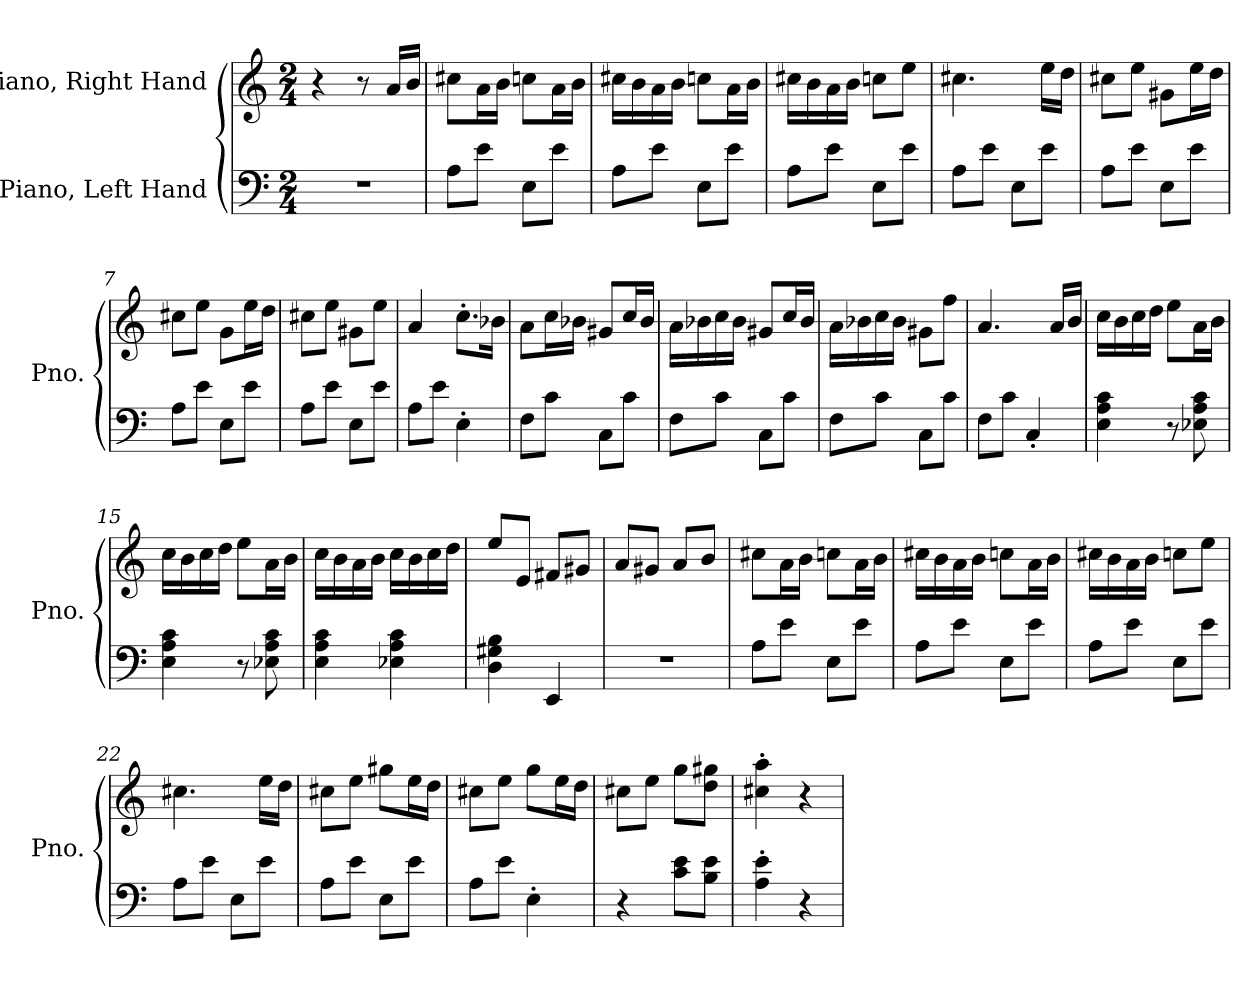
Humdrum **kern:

**kern	**kern
*part2	*part1
*staff2	*staff1
*I"Piano, Left Hand	*I"Piano, Right Hand
*I'Pno.	*I'Pno.
*clefF4	*clefG2
*k[]	*k[]
*M2/4	*M2/4
*MM100	*MM100
=1	=1
2r	4r
.	8r
.	16a/LL
.	16b/JJ
=2	=2
8A\L	8cc#X\L
8e\J	16a\L
.	16b\JJ
8E\L	8ccn\L
8e\J	16a\L
.	16b\JJ
=3	=3
8A\L	16cc#X\LL
.	16b\
8e\J	16a\
.	16b\JJ
8E\L	8ccn\L
8e\J	16a\L
.	16b\JJ
=4	=4
8A\L	16cc#X\LL
.	16b\
8e\J	16a\
.	16b\JJ
8E\L	8ccn\L
8e\J	8ee\J
=5	=5
8A\L	4.cc#X\
8e\J	.
8E\L	.
8e\J	16ee\LL
.	16dd\JJ
!!LO:LB:g=z
=6	=6
8A\L	8cc#X\L
8e\J	8ee\J
8E\L	8g#X\L
8e\J	16ee\L
.	16dd\JJ
=7	=7
8A\L	8cc#X\L
8e\J	8ee\J
8E\L	8g\L
8e\J	16ee\L
.	16dd\JJ
=8	=8
8A\L	8cc#X\L
8e\J	8ee\J
8E\L	8g#X\L
8e\J	8ee\J
=9	=9
8A\L	4a/
8e\J	.
4E'\	8.cc'\L
.	16b-X\Jk
=10	=10
8F\L	8a\L
8c\J	16cc\L
.	16b-X\JJ
8C\L	8g#X/L
8c\J	16cc/L
.	16b-/JJ
=11	=11
8F\L	16a\LL
.	16b-X\
8c\J	16cc\
.	16b-\JJ
8C\L	8g#X/L
8c\J	16cc/L
.	16b-/JJ
!!LO:LB:g=z
=12	=12
8F\L	16a\LL
.	16b-X\
8c\J	16cc\
.	16b-\JJ
8C\L	8g#X\L
8c\J	8ff\J
=13	=13
8F\L	4.a/
8c\J	.
4C'/	.
.	16a/LL
.	16b/JJ
=14	=14
4E\ 4A\ 4c\	16cc\LL
.	16b\
.	16cc\
.	16dd\JJ
8r	8ee\L
8E-X\ 8A\ 8c\	16a\L
.	16b\JJ
=15	=15
4E\ 4A\ 4c\	16cc\LL
.	16b\
.	16cc\
.	16dd\JJ
8r	8ee\L
8E-X\ 8A\ 8c\	16a\L
.	16b\JJ
=16	=16
4E\ 4A\ 4c\	16cc\LL
.	16b\
.	16a\
.	16b\JJ
4E-X\ 4A\ 4c\	16cc\LL
.	16b\
.	16cc\
.	16dd\JJ
=17	=17
4D\ 4G#X\ 4B\	8ee/L
.	8e/J
4EE/	8f#X/L
.	8g#X/J
!!LO:LB:g=z
=18	=18
2r	8a/L
.	8g#X/J
.	8a/L
.	8b/J
=19	=19
8A\L	8cc#X\L
8e\J	16a\L
.	16b\JJ
8E\L	8ccn\L
8e\J	16a\L
.	16b\JJ
=20	=20
8A\L	16cc#X\LL
.	16b\
8e\J	16a\
.	16b\JJ
8E\L	8ccn\L
8e\J	16a\L
.	16b\JJ
=21	=21
8A\L	16cc#X\LL
.	16b\
8e\J	16a\
.	16b\JJ
8E\L	8ccn\L
8e\J	8ee\J
=22	=22
8A\L	4.cc#X\
8e\J	.
8E\L	.
8e\J	16ee\LL
.	16dd\JJ
=23	=23
8A\L	8cc#X\L
8e\J	8ee\J
8E\L	8gg#X\L
8e\J	16ee\L
.	16dd\JJ
!!LO:LB:g=z
=24	=24
8A\L	8cc#X\L
8e\J	8ee\J
4E'\	8gg\L
.	16ee\L
.	16dd\JJ
=25	=25
4r	8cc#X\L
.	8ee\J
8c\ 8e\L	8gg\L
8B\ 8e\J	8dd\ 8gg#X\J
=26	=26
4A\' 4e\'	4cc#X\' 4aa\'
4r	4r
=	=
*-	*-
